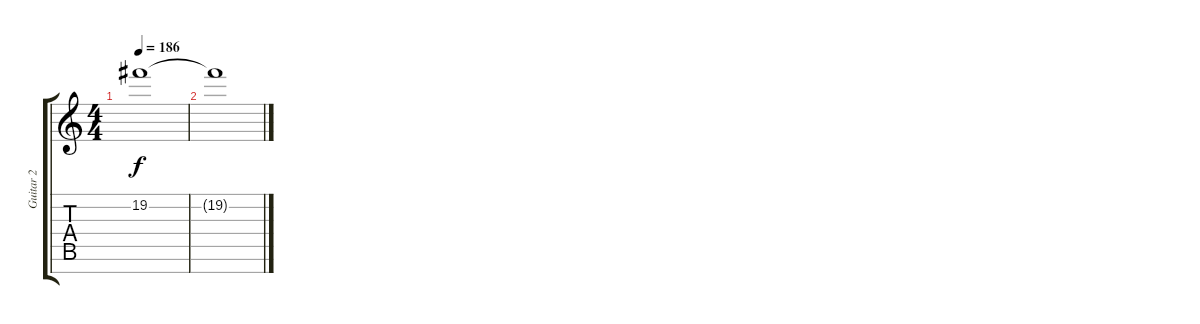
\track ("Guitar 2" "Guitar 2") {instrument distortionguitar}
\staff {score tabs}
\tuning (E4 B3 G3 D3 A2 E2 B1) {hide}
\ts (4 4)
\tempo 186
\clef g2
\ks c
19.2{t}.1{dy f} |
19.2{t}.1
